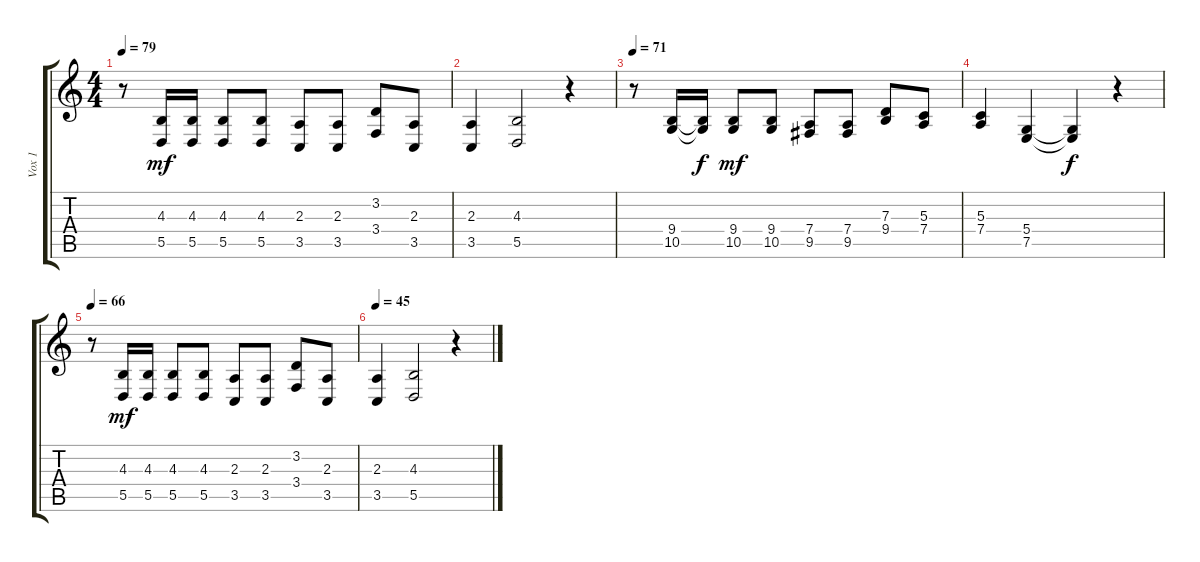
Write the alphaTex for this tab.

\track ("Vox 1" "Vox 1") {instrument lead6voice}
\staff {score tabs}
\tuning (E4 B3 G3 D3 A2 E2) {hide}
\ts (4 4)
\tempo 79
\clef g2
\ks c
r.8{dy f} (4.3 5.5).16{dy mf} (4.3 5.5).16 (4.3 5.5).8 (4.3 5.5).8 (2.3 3.5).8 (2.3 3.5).8 (3.2 3.4).8 (2.3 3.5).8 |
(2.3 3.5).4 (4.3 5.5).2 r.4 |
\tempo 71
r.8 (9.4 10.5).16 (9.4{t} 10.5{t}).16{dy f} (9.4 10.5).8{dy mf} (9.4 10.5).8 (7.4 9.5).8 (7.4 9.5).8 (7.3 9.4).8 (5.3 7.4).8 |
(5.3 7.4).4 (5.4 7.5).4 (5.4{t} 7.5{t}).4{dy f} r.4 |
\tempo 66
r.8 (4.3 5.5).16{dy mf} (4.3 5.5).16 (4.3 5.5).8 (4.3 5.5).8 (2.3 3.5).8 (2.3 3.5).8 (3.2 3.4).8 (2.3 3.5).8 |
\tempo 45
(2.3 3.5).4 (4.3 5.5).2 r.4
